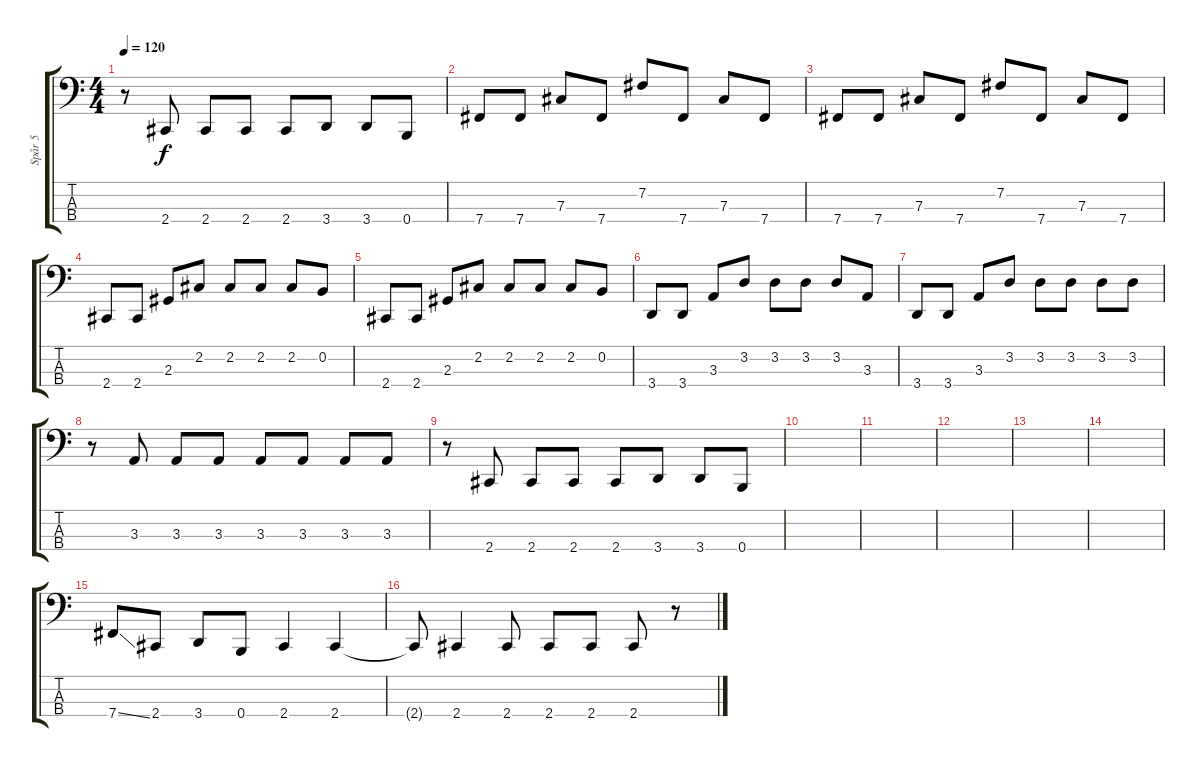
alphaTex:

\track ("Spår 5" "Spår 5") {instrument electricbasspick}
\staff {score tabs}
\tuning (E2 B1 Gb1 B0) {hide}
\ts (4 4)
\tempo 120
\clef f4
\ks c
r.8{dy f} 2.4.8 2.4.8 2.4.8 2.4.8 3.4.8 3.4.8 0.4.8 |
7.4.8 7.4.8 7.3.8 7.4.8 7.2.8 7.4.8 7.3.8 7.4.8 |
7.4.8 7.4.8 7.3.8 7.4.8 7.2.8 7.4.8 7.3.8 7.4.8 |
2.4.8 2.4.8 2.3.8 2.2.8 2.2.8 2.2.8 2.2.8 0.2.8 |
2.4.8 2.4.8 2.3.8 2.2.8 2.2.8 2.2.8 2.2.8 0.2.8 |
3.4.8 3.4.8 3.3.8 3.2.8 3.2.8 3.2.8 3.2.8 3.3.8 |
3.4.8 3.4.8 3.3.8 3.2.8 3.2.8 3.2.8 3.2.8 3.2.8 |
r.8 3.3.8 3.3.8 3.3.8 3.3.8 3.3.8 3.3.8 3.3.8 |
r.8 2.4.8 2.4.8 2.4.8 2.4.8 3.4.8 3.4.8 0.4.8 |
|
|
|
|
|
7.4{ss}.8 2.4.8 3.4.8 0.4.8 2.4.4 2.4.4 |
2.4{t}.8 2.4.4 2.4.8 2.4.8 2.4.8 2.4.8 r.8
